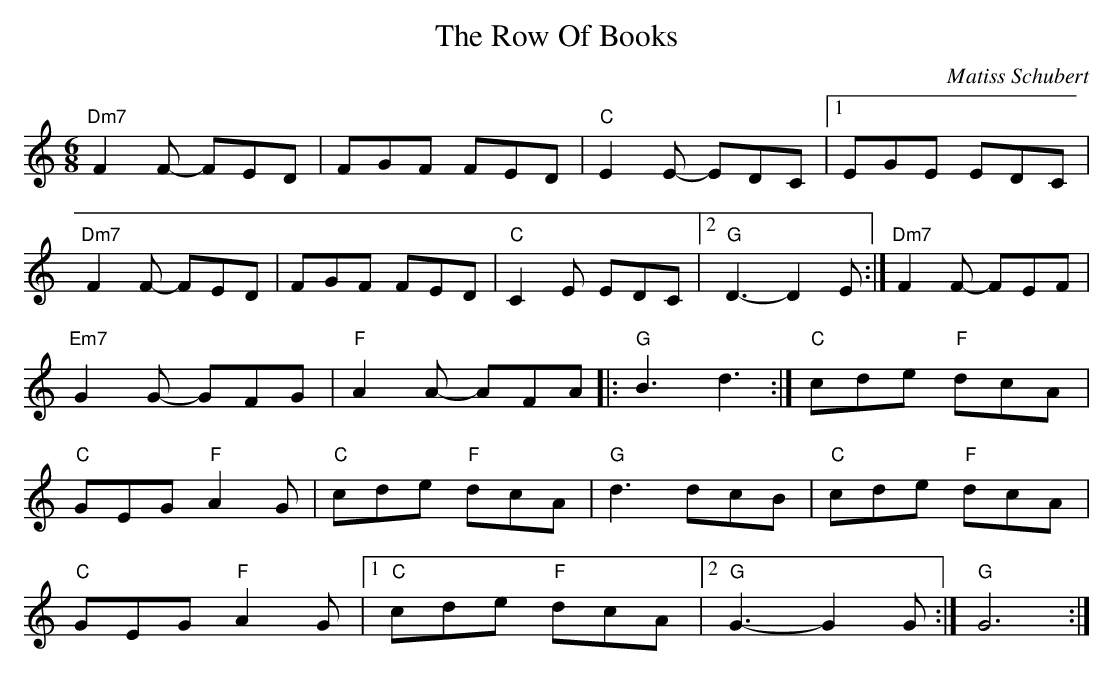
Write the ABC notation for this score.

X:1
C: Matiss Schubert
T: The Row Of Books
L: 1/8
M: 6/8
K: C
"Dm7"F2F- FED |FGF FED |"C"E2E- EDC |1EGE EDC |
"Dm7"F2F- FED |FGF FED |"C"C2E EDC |2"G"D3- D2E :|"Dm7"F2F- FEF |
"Em7"G2G- GFG |"F"A2A- AFA |:"G"B3 d3 :|"C"cde "F"dcA |
"C"GEG "F"A2G |"C"cde "F"dcA |"G"d3 dcB |"C"cde "F"dcA |
"C"GEG "F"A2G |1"C"cde "F"dcA |2"G"G3- G2G :|"G"G6 :|
